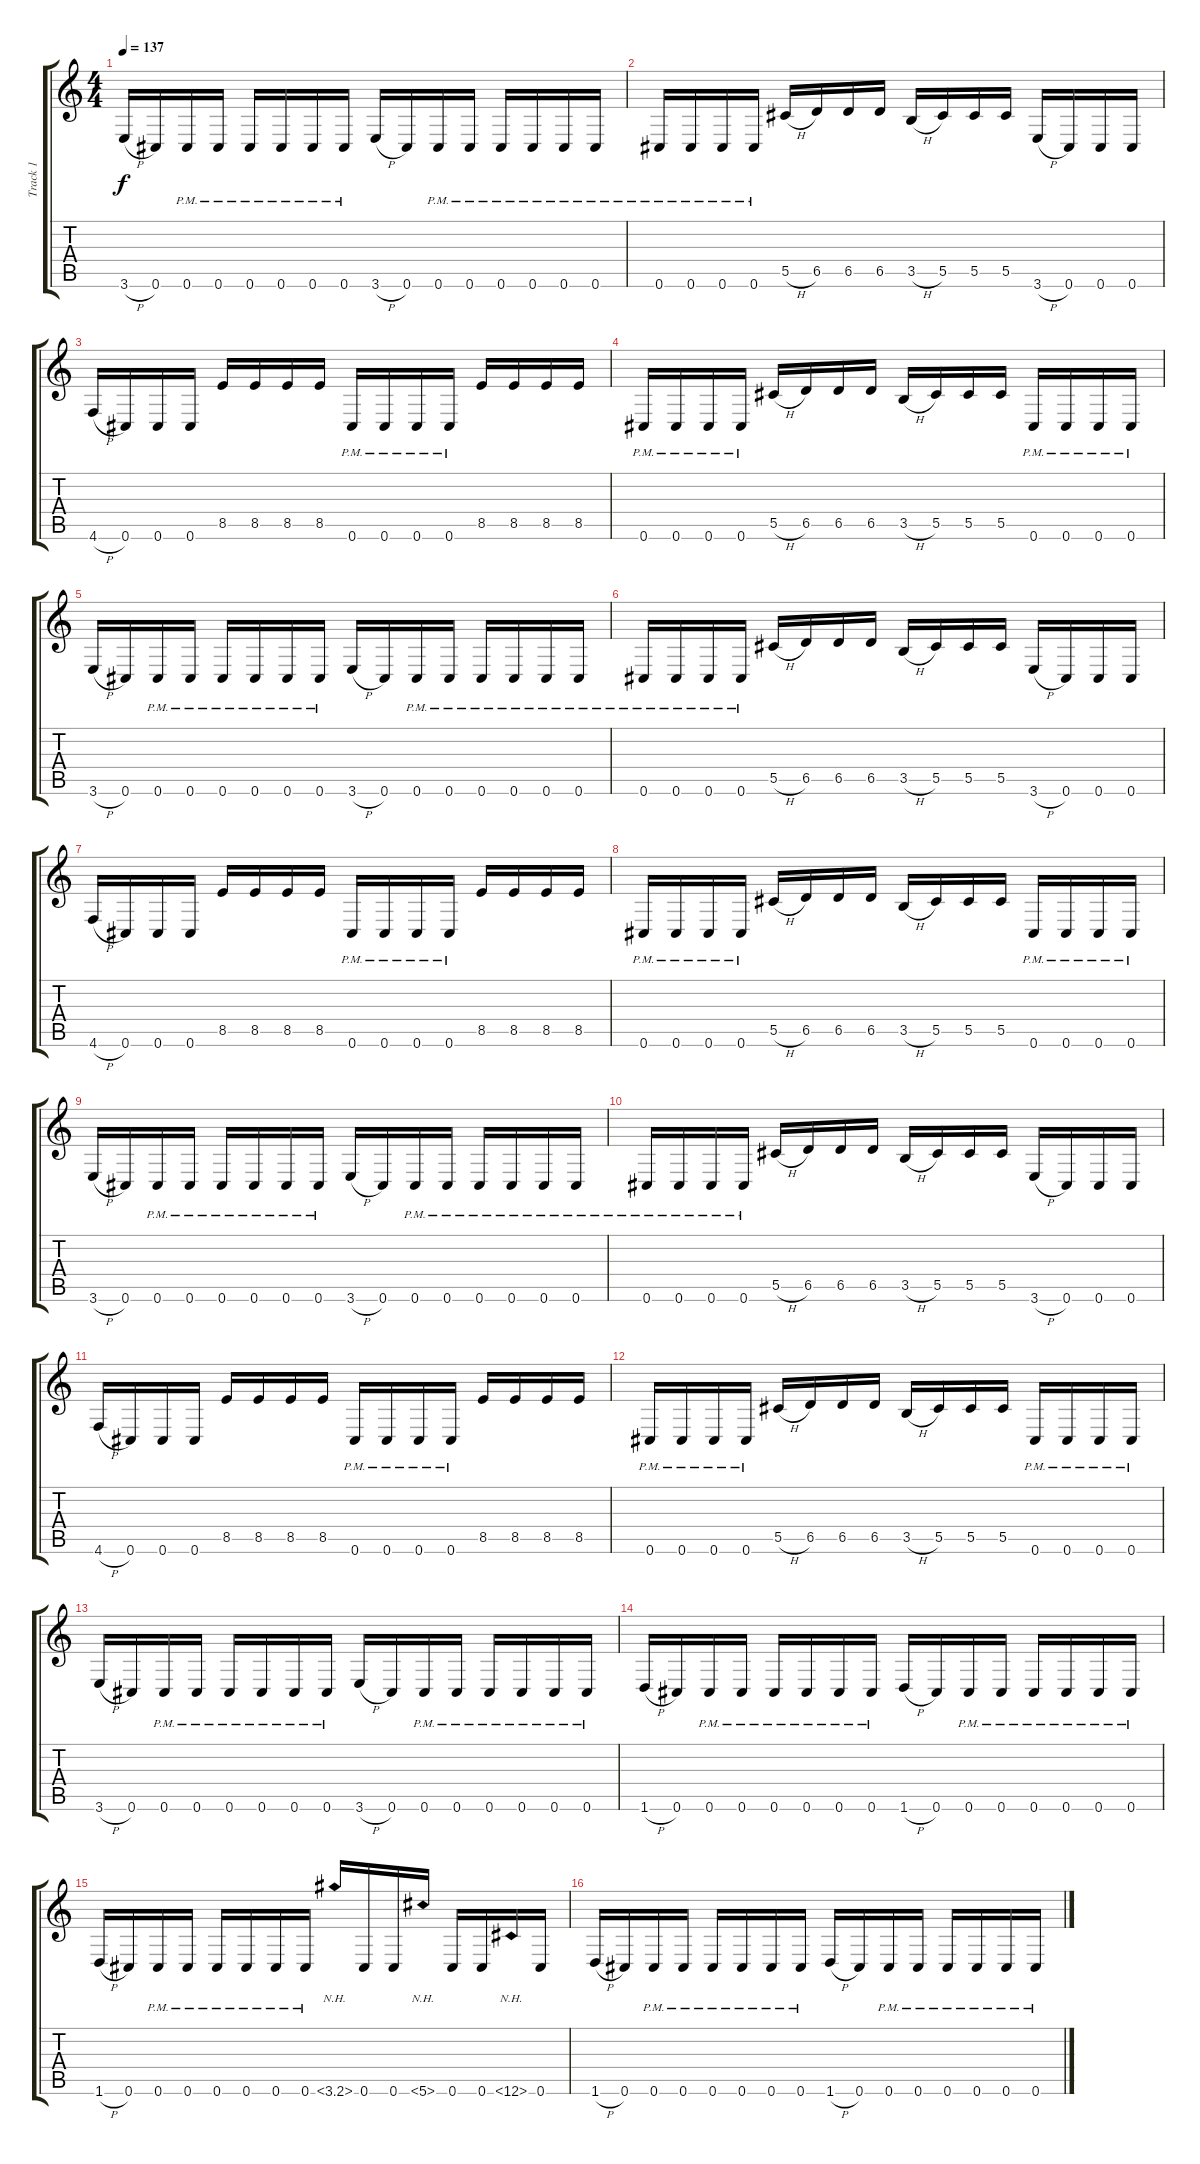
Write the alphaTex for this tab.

\track ("Track 1" "Track 1") {instrument distortionguitar}
\staff {score tabs}
\tuning (Eb4 Bb3 Gb3 Db3 Ab2 Db2) {hide}
\ts (4 4)
\tempo 137
\clef g2
\ks c
3.6{h}.16{dy f} 0.6.16 0.6{pm}.16 0.6{pm}.16 0.6{pm}.16 0.6{pm}.16 0.6{pm}.16 0.6{pm}.16 3.6{h}.16 0.6.16 0.6{pm}.16 0.6{pm}.16 0.6{pm}.16 0.6{pm}.16 0.6{pm}.16 0.6{pm}.16 |
0.6{pm}.16 0.6{pm}.16 0.6{pm}.16 0.6{pm}.16 5.5{h}.16 6.5.16 6.5.16 6.5.16 3.5{h}.16 5.5.16 5.5.16 5.5.16 3.6{h}.16 0.6.16 0.6.16 0.6.16 |
4.6{h}.16 0.6.16 0.6.16 0.6.16 8.5.16 8.5.16 8.5.16 8.5.16 0.6{pm}.16 0.6{pm}.16 0.6{pm}.16 0.6{pm}.16 8.5.16 8.5.16 8.5.16 8.5.16 |
0.6{pm}.16 0.6{pm}.16 0.6{pm}.16 0.6{pm}.16 5.5{h}.16 6.5.16 6.5.16 6.5.16 3.5{h}.16 5.5.16 5.5.16 5.5.16 0.6{pm}.16 0.6{pm}.16 0.6{pm}.16 0.6{pm}.16 |
3.6{h}.16 0.6.16 0.6{pm}.16 0.6{pm}.16 0.6{pm}.16 0.6{pm}.16 0.6{pm}.16 0.6{pm}.16 3.6{h}.16 0.6.16 0.6{pm}.16 0.6{pm}.16 0.6{pm}.16 0.6{pm}.16 0.6{pm}.16 0.6{pm}.16 |
0.6{pm}.16 0.6{pm}.16 0.6{pm}.16 0.6{pm}.16 5.5{h}.16 6.5.16 6.5.16 6.5.16 3.5{h}.16 5.5.16 5.5.16 5.5.16 3.6{h}.16 0.6.16 0.6.16 0.6.16 |
4.6{h}.16 0.6.16 0.6.16 0.6.16 8.5.16 8.5.16 8.5.16 8.5.16 0.6{pm}.16 0.6{pm}.16 0.6{pm}.16 0.6{pm}.16 8.5.16 8.5.16 8.5.16 8.5.16 |
0.6{pm}.16 0.6{pm}.16 0.6{pm}.16 0.6{pm}.16 5.5{h}.16 6.5.16 6.5.16 6.5.16 3.5{h}.16 5.5.16 5.5.16 5.5.16 0.6{pm}.16 0.6{pm}.16 0.6{pm}.16 0.6{pm}.16 |
3.6{h}.16 0.6.16 0.6{pm}.16 0.6{pm}.16 0.6{pm}.16 0.6{pm}.16 0.6{pm}.16 0.6{pm}.16 3.6{h}.16 0.6.16 0.6{pm}.16 0.6{pm}.16 0.6{pm}.16 0.6{pm}.16 0.6{pm}.16 0.6{pm}.16 |
0.6{pm}.16 0.6{pm}.16 0.6{pm}.16 0.6{pm}.16 5.5{h}.16 6.5.16 6.5.16 6.5.16 3.5{h}.16 5.5.16 5.5.16 5.5.16 3.6{h}.16 0.6.16 0.6.16 0.6.16 |
4.6{h}.16 0.6.16 0.6.16 0.6.16 8.5.16 8.5.16 8.5.16 8.5.16 0.6{pm}.16 0.6{pm}.16 0.6{pm}.16 0.6{pm}.16 8.5.16 8.5.16 8.5.16 8.5.16 |
0.6{pm}.16 0.6{pm}.16 0.6{pm}.16 0.6{pm}.16 5.5{h}.16 6.5.16 6.5.16 6.5.16 3.5{h}.16 5.5.16 5.5.16 5.5.16 0.6{pm}.16 0.6{pm}.16 0.6{pm}.16 0.6{pm}.16 |
3.6{h}.16 0.6.16 0.6{pm}.16 0.6{pm}.16 0.6{pm}.16 0.6{pm}.16 0.6{pm}.16 0.6{pm}.16 3.6{h}.16 0.6.16 0.6{pm}.16 0.6{pm}.16 0.6{pm}.16 0.6{pm}.16 0.6{pm}.16 0.6{pm}.16 |
1.6{h}.16 0.6.16 0.6{pm}.16 0.6{pm}.16 0.6{pm}.16 0.6{pm}.16 0.6{pm}.16 0.6{pm}.16 1.6{h}.16 0.6.16 0.6{pm}.16 0.6{pm}.16 0.6{pm}.16 0.6{pm}.16 0.6{pm}.16 0.6{pm}.16 |
1.6{h}.16 0.6.16 0.6{pm}.16 0.6{pm}.16 0.6{pm}.16 0.6{pm}.16 0.6{pm}.16 0.6{pm}.16 3.6{nh}.16 0.6.16 0.6.16 5.6{nh}.16 0.6.16 0.6.16 6.6{nh}.16 0.6.16 |
1.6{h}.16 0.6.16 0.6{pm}.16 0.6{pm}.16 0.6{pm}.16 0.6{pm}.16 0.6{pm}.16 0.6{pm}.16 1.6{h}.16 0.6.16 0.6{pm}.16 0.6{pm}.16 0.6{pm}.16 0.6{pm}.16 0.6{pm}.16 0.6{pm}.16
